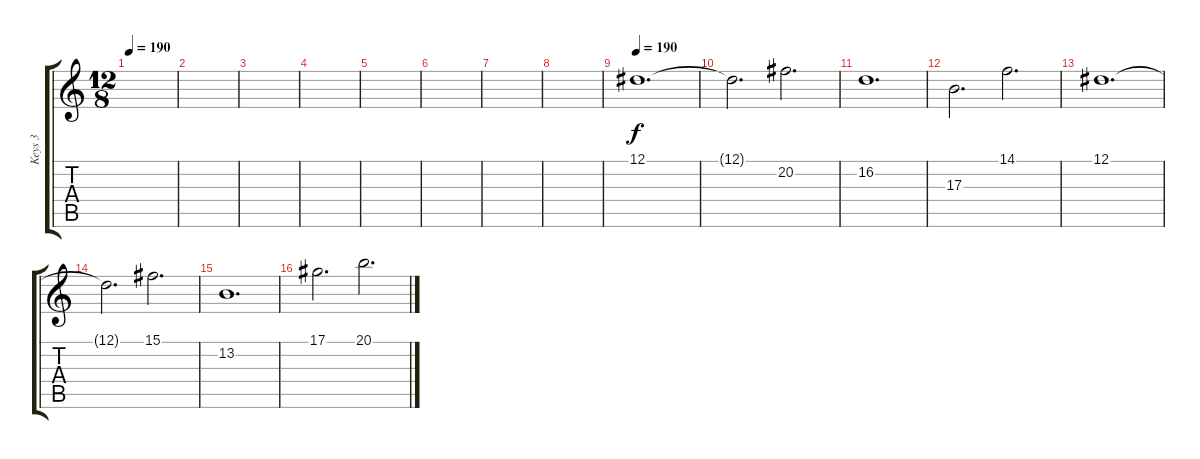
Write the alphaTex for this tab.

\track ("Keys 3" "Keys 3") {instrument stringensemble2}
\staff {score tabs}
\tuning (Eb4 Bb3 Gb3 Db3 Ab2 Eb2) {hide}
\ts (12 8)
\tempo 190
\clef g2
\ks c
|
|
|
|
|
|
|
|
\tempo 190
12.1.1{d dy f volume 9 balance 16} |
12.1{t}.2{d} 20.2.2{d balance 0} |
16.2.1{d} |
17.3.2{d} 14.1.2{d} |
12.1.1{d balance 16} |
12.1{t}.2{d} 15.1.2{d} |
13.2.1{d} |
17.1.2{d balance 8} 20.1.2{d}
